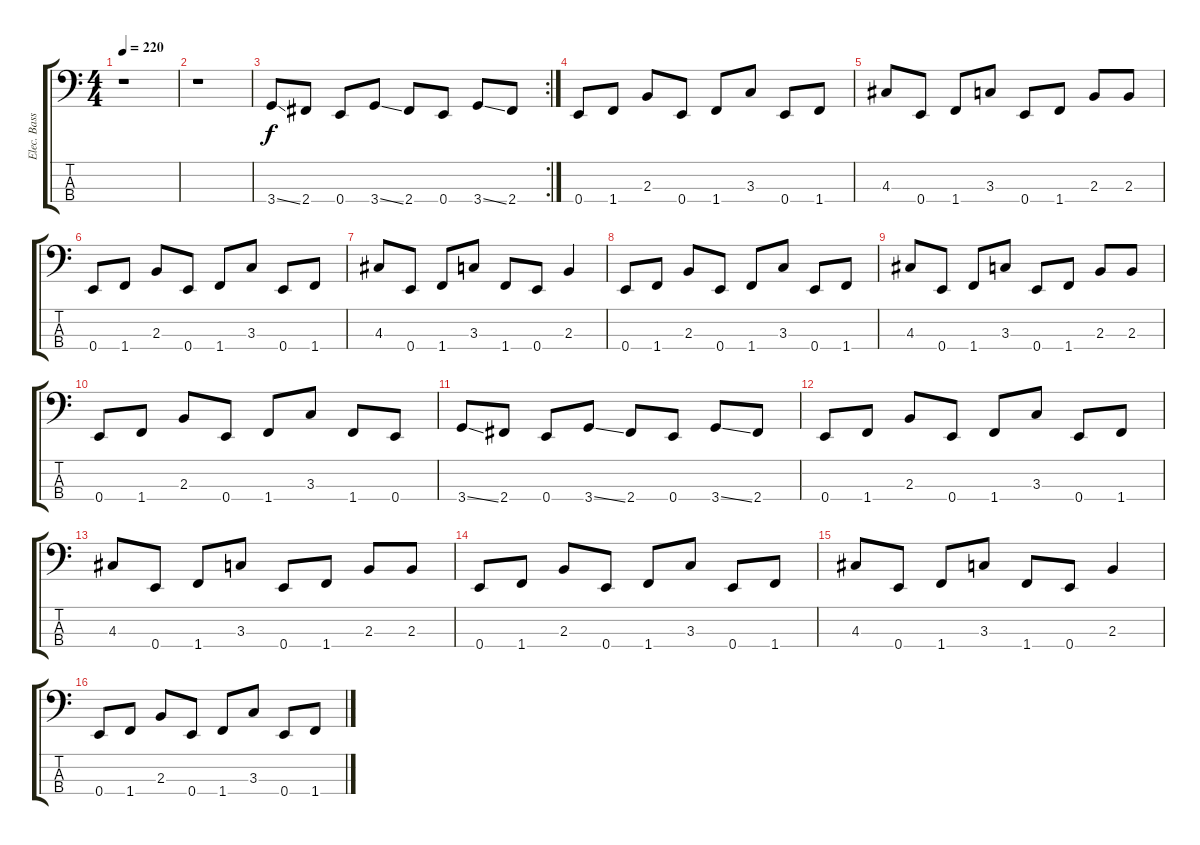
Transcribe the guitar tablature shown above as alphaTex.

\track ("Elec. Bass" "Elec. Bass") {instrument electricbasspick}
\staff {score tabs}
\tuning (G2 D2 A1 E1) {hide}
\ts (4 4)
\tempo 220
\clef f4
\ks c
r.1{dy f} |
r.1 |
\rc 2
3.4{ss}.8 2.4.8 0.4.8 3.4{ss}.8 2.4.8 0.4.8 3.4{ss}.8 2.4.8 |
0.4.8 1.4.8 2.3.8 0.4.8 1.4.8 3.3.8 0.4.8 1.4.8 |
4.3.8 0.4.8 1.4.8 3.3.8 0.4.8 1.4.8 2.3.8 2.3.8 |
0.4.8 1.4.8 2.3.8 0.4.8 1.4.8 3.3.8 0.4.8 1.4.8 |
4.3.8 0.4.8 1.4.8 3.3.8 1.4.8 0.4.8 2.3.4 |
0.4.8 1.4.8 2.3.8 0.4.8 1.4.8 3.3.8 0.4.8 1.4.8 |
4.3.8 0.4.8 1.4.8 3.3.8 0.4.8 1.4.8 2.3.8 2.3.8 |
0.4.8 1.4.8 2.3.8 0.4.8 1.4.8 3.3.8 1.4.8 0.4.8 |
3.4{ss}.8 2.4.8 0.4.8 3.4{ss}.8 2.4.8 0.4.8 3.4{ss}.8 2.4.8 |
0.4.8 1.4.8 2.3.8 0.4.8 1.4.8 3.3.8 0.4.8 1.4.8 |
4.3.8 0.4.8 1.4.8 3.3.8 0.4.8 1.4.8 2.3.8 2.3.8 |
0.4.8 1.4.8 2.3.8 0.4.8 1.4.8 3.3.8 0.4.8 1.4.8 |
4.3.8 0.4.8 1.4.8 3.3.8 1.4.8 0.4.8 2.3.4 |
0.4.8 1.4.8 2.3.8 0.4.8 1.4.8 3.3.8 0.4.8 1.4.8
